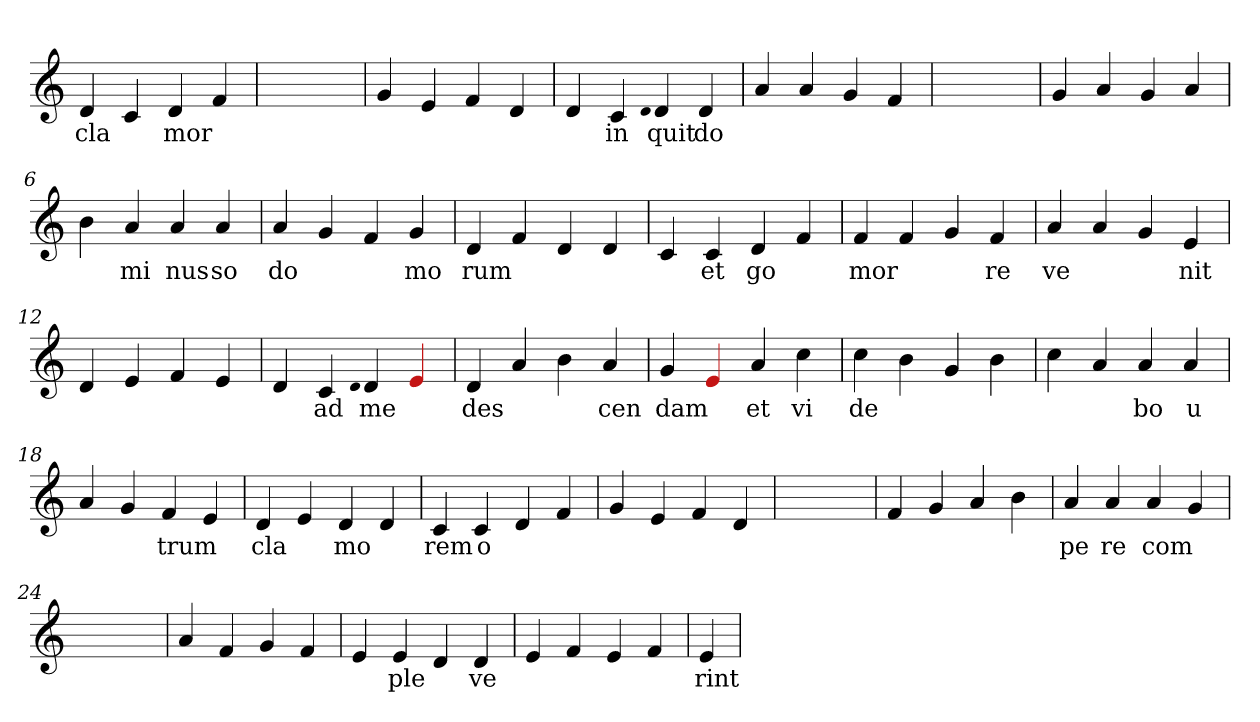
**kern	**text
*part1	*part1
*staff1	*staff1
*clefG2	*
=1	=1
4d	cla
4c	.
4d	mor
4f	.
=2	=2
1ryy	.
=2	=2
4g	.
4e	.
4f	.
4d	.
=3	=3
4d	.
4c	in
qqd	.
4d	quit
4d	do
=4	=4
4a	.
4a	.
4g	.
4f	.
=5	=5
1ryy	.
=5	=5
4g	.
4a	.
4g	.
4a	.
=6	=6
4b	.
4a	mi
4a	nus
4a	so
=7	=7
4a	do
4g	.
4f	.
4g	mo
=8	=8
4d	rum
4f	.
4d	.
4d	.
=9	=9
4c	.
4c	et
4d	go
4f	.
=10	=10
4f	mor
4f	.
4g	.
4f	re
=11	=11
4a	ve
4a	.
4g	.
4e	nit
=12	=12
4d	.
4e	.
4f	.
4e	.
=13	=13
4d	.
4c	ad
qqd	.
4d	me
4Re	.
=14	=14
4d	des
4a	.
4b	.
4a	cen
=15	=15
4g	dam
4Re	.
4a	et
4cc	vi
=16	=16
4cc	de
4b	.
4g	.
4b	.
=17	=17
4cc	.
4a	.
4a	bo
4a	u
=18	=18
4a	.
4g	.
4f	trum
4e	.
=19	=19
4d	cla
4e	.
4d	mo
4d	.
=20	=20
4c	rem
4c	o
4d	.
4f	.
=21	=21
4g	.
4e	.
4f	.
4d	.
=22	=22
1ryy	.
=22	=22
4f	.
4g	.
4a	.
4b	.
=23	=23
4a	pe
4a	re
4a	com
4g	.
=24	=24
1ryy	.
=24	=24
4a	.
4f	.
4g	.
4f	.
=25	=25
4e	.
4e	ple
4d	.
4d	ve
=26	=26
4e	.
4f	.
4e	.
4f	.
=27	=27
4e	rint
=	=
*-	*-
